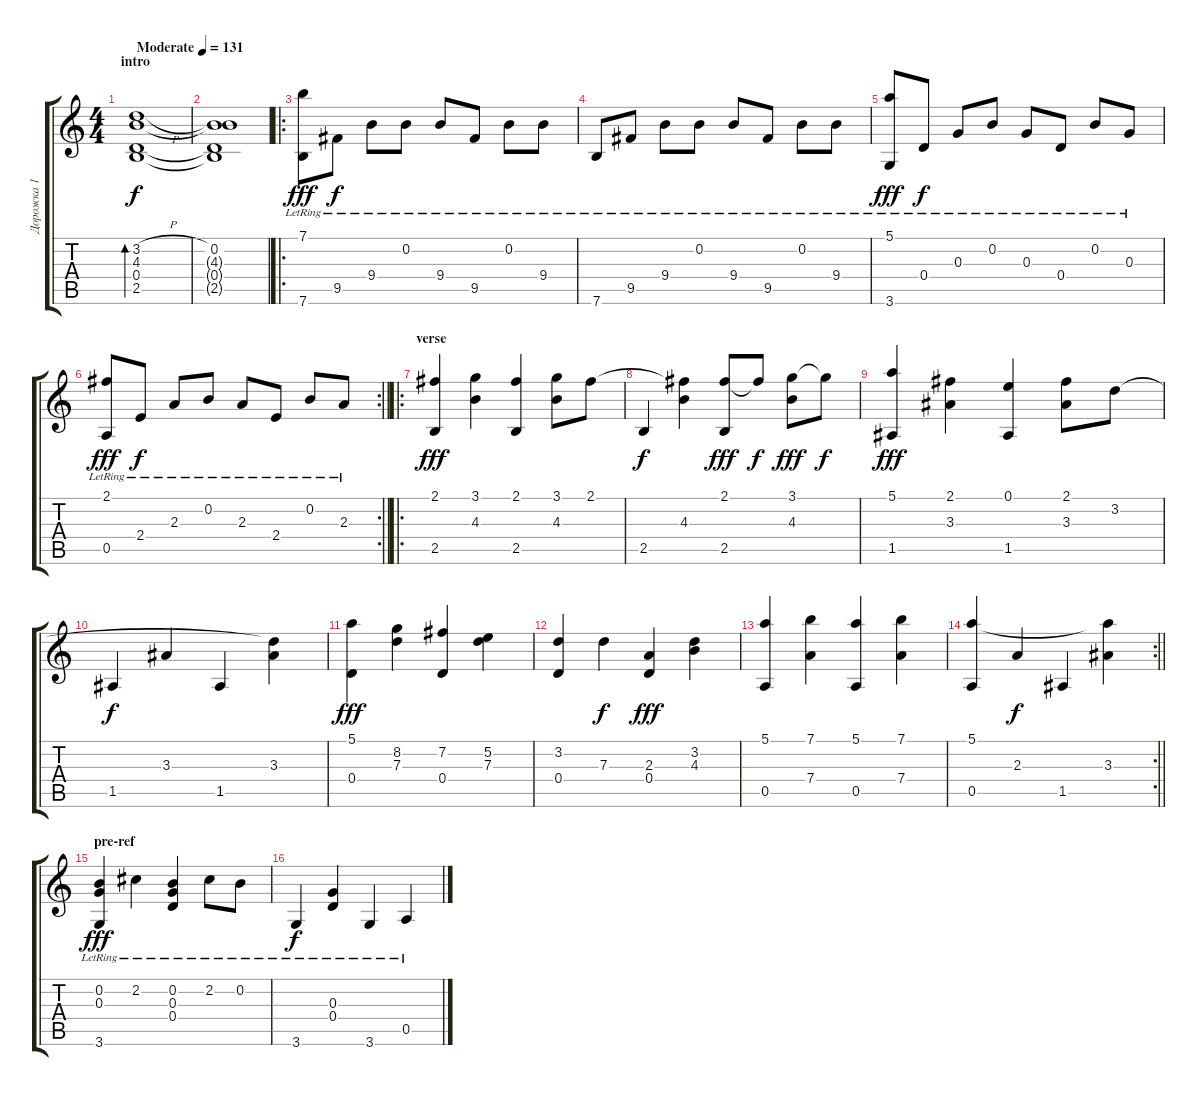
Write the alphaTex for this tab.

\track ("Дорожка 1" "Дорожка 1") {instrument acousticguitarsteel}
\staff {score tabs}
\tuning (E4 B3 G3 D3 A2 E2) {hide}
\ts (4 4)
\section ("" "intro")
\tempo (131 "Moderate")
\clef g2
\ks c
(3.2{h} 4.3 0.4 2.5).1{bd 240 dy f instrument acousticguitarsteel} |
(0.2 4.3{t} 0.4{t} 2.5{t}).1 |
\ro
(7.1{lr} 7.6{lr}).8{dy fff} 9.5{lr}.8{dy f} 9.4{lr}.8 0.2{lr}.8 9.4{lr}.8 9.5{lr}.8 0.2{lr}.8 9.4{lr}.8 |
7.6{lr}.8 9.5{lr}.8 9.4{lr}.8 0.2{lr}.8 9.4{lr}.8 9.5{lr}.8 0.2{lr}.8 9.4{lr}.8 |
(5.1{lr} 3.6{lr}).8{dy fff} 0.4{lr}.8{dy f} 0.3{lr}.8 0.2{lr}.8 0.3{lr}.8 0.4{lr}.8 0.2{lr}.8 0.3{lr}.8 |
\rc 2
\barLineRight lightlight
(2.1{lr} 0.5{lr}).8{dy fff} 2.4{lr}.8{dy f} 2.3{lr}.8 0.2{lr}.8 2.3{lr}.8 2.4{lr}.8 0.2{lr}.8 2.3{lr}.8 |
\ro
\section ("" "verse")
(2.1 2.5).4{dy fff} (3.1 4.3).4 (2.1 2.5).4 (3.1 4.3).8 2.1.8 |
2.5.4{dy f} (2.1{t} 4.3).4 (2.1 2.5).8{dy fff} 2.1{t}.8{dy f} (3.1 4.3).8{dy fff} 3.1{t}.8{dy f} |
(5.1 1.5).4{dy fff} (2.1 3.3).4 (0.1 1.5).4 (2.1 3.3).8 3.2.8 |
1.5.4{dy f} 3.3.4 1.5.4 (3.2{t} 3.3).4 |
(5.1 0.4).4{dy fff} (8.2 7.3).4 (7.2 0.4).4 (5.2 7.3).4 |
(3.2 0.4).4 7.3.4{dy f} (2.3 0.4).4{dy fff} (3.2 4.3).4 |
(5.1 0.5).4 (7.1 7.4).4 (5.1 0.5).4 (7.1 7.4).4 |
\rc 2
\barLineRight lightlight
(5.1 0.5).4 2.3.4{dy f} 1.5.4 (5.1{t} 3.3).4 |
\section ("" "pre-ref")
(0.2{lr} 0.3{lr} 3.6{lr}).4{dy fff} 2.2{lr}.4 (0.2{lr} 0.3{lr} 0.4{lr}).4 2.2{lr}.8 0.2{lr}.8 |
3.6{lr}.4{dy f} (0.3{lr} 0.4{lr}).4 3.6{lr}.4 0.5{lr}.4
